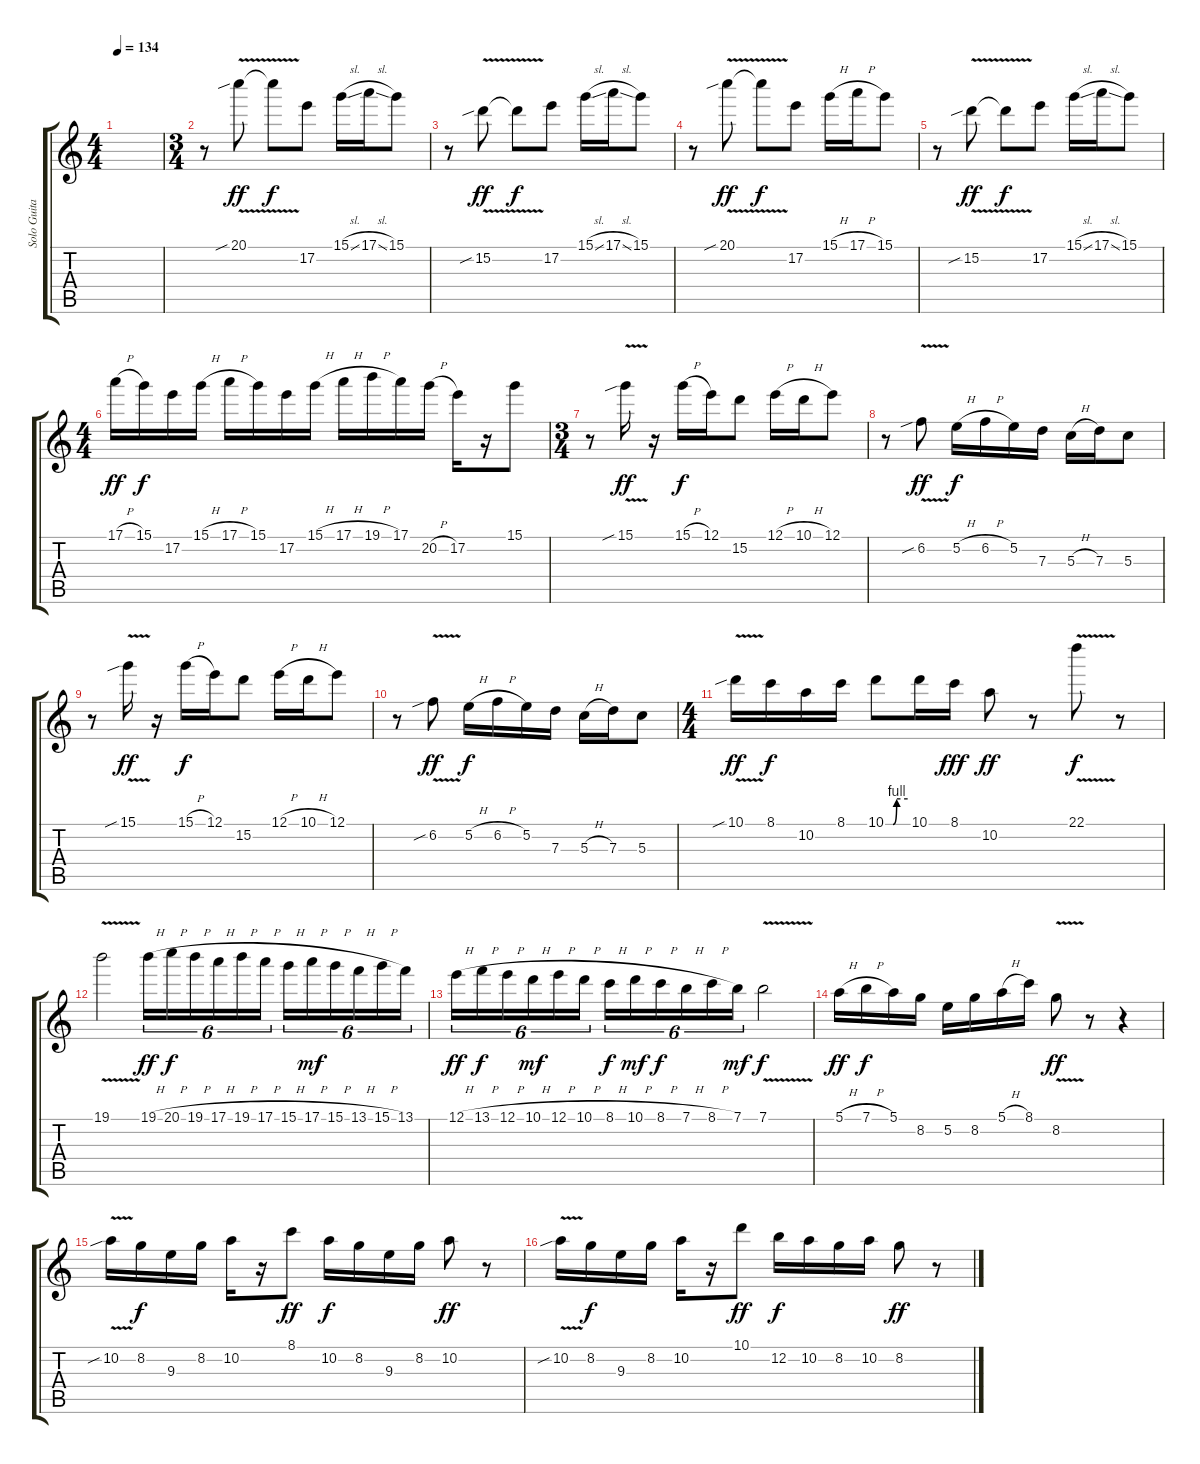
\track ("Solo Guitar" "Solo Guita") {instrument distortionguitar}
\staff {score tabs}
\tuning (E4 B3 G3 D3 A2 E2) {hide}
\ts (4 4)
\tempo 134
\clef g2
\ks c
|
\ts (3 4)
r.8{volume 12} 20.1{v sib}.8{dy ff} 20.1{t}.8{dy f} 17.2.8 15.1{sl}.16 17.1{sl}.16 15.1.8 |
r.8{volume 13} 15.2{v sib}.8{dy ff} 15.2{t}.8{dy f} 17.2.8 15.1{sl}.16 17.1{sl}.16 15.1.8 |
r.8{volume 13} 20.1{v sib}.8{dy ff} 20.1{t}.8{dy f} 17.2.8 15.1{h}.16 17.1{h}.16 15.1.8 |
r.8{volume 13} 15.2{v sib}.8{dy ff} 15.2{t}.8{dy f} 17.2.8 15.1{sl}.16 17.1{sl}.16 15.1.8 |
\ts (4 4)
17.1{h}.16{dy ff} 15.1.16{dy f} 17.2.16 15.1{h}.16 17.1{h}.16 15.1.16 17.2.16 15.1{h}.16 17.1{h}.16 19.1{h}.16 17.1.16 20.2{h}.16 17.2.16 r.16 15.1.8 |
\ts (3 4)
r.8 15.1{v sib}.16{dy ff} r.16 15.1{h}.16{dy f} 12.1.16 15.2.8 12.1{h}.16 10.1{h}.16 12.1.8 |
r.8 6.2{v sib}.8{dy ff} 5.2{h}.16{dy f} 6.2{h}.16 5.2.16 7.3.16 5.3{h}.16 7.3.16 5.3.8 |
r.8 15.1{v sib}.16{dy ff} r.16 15.1{h}.16{dy f} 12.1.16 15.2.8 12.1{h}.16 10.1{h}.16 12.1.8 |
r.8 6.2{v sib}.8{dy ff} 5.2{h}.16{dy f} 6.2{h}.16 5.2.16 7.3.16 5.3{h}.16 7.3.16 5.3.8 |
\ts (4 4)
10.1{v sib}.16{dy ff} 8.1.16{dy f} 10.2.16 8.1.16 10.1{be (custom 0 0 20 0 30 4 60 4)}.8 10.1.16 8.1.16{dy fff} 10.2.8{dy ff} r.8 22.1{v}.8{dy f} r.8 |
19.1{v}.2 19.1{h}.16{tu (6 4) dy ff} 20.1{h}.16{tu (6 4) dy f} 19.1{h}.16{tu (6 4)} 17.1{h}.16{tu (6 4)} 19.1{h}.16{tu (6 4)} 17.1{h}.16{tu (6 4)} 15.1{h}.16{tu (6 4)} 17.1{h}.16{tu (6 4) dy mf} 15.1{h}.16{tu (6 4)} 13.1{h}.16{tu (6 4)} 15.1{h}.16{tu (6 4)} 13.1.16{tu (6 4)} |
12.1{h}.16{tu (6 4) dy ff} 13.1{h}.16{tu (6 4) dy f} 12.1{h}.16{tu (6 4)} 10.1{h}.16{tu (6 4) dy mf} 12.1{h}.16{tu (6 4)} 10.1{h}.16{tu (6 4)} 8.1{h}.16{tu (6 4) dy f} 10.1{h}.16{tu (6 4) dy mf} 8.1{h}.16{tu (6 4) dy f} 7.1{h}.16{tu (6 4)} 8.1{h}.16{tu (6 4)} 7.1.16{tu (6 4) dy mf} 7.1{v}.2{dy f} |
5.1{h}.16{dy ff} 7.1{h}.16{dy f} 5.1.16 8.2.16 5.2.16 8.2.16 5.1{h}.16 8.1.16 8.2{v}.8{dy ff} r.8 r.4 |
10.2{v sib}.16 8.2.16{dy f} 9.3.16 8.2.16 10.2.16 r.16 8.1.8{dy ff} 10.2.16{dy f} 8.2.16 9.3.16 8.2.16 10.2.8{dy ff} r.8 |
10.2{v sib}.16 8.2.16{dy f} 9.3.16 8.2.16 10.2.16 r.16 10.1.8{dy ff} 12.2.16{dy f} 10.2.16 8.2.16 10.2.16 8.2.8{dy ff} r.8
